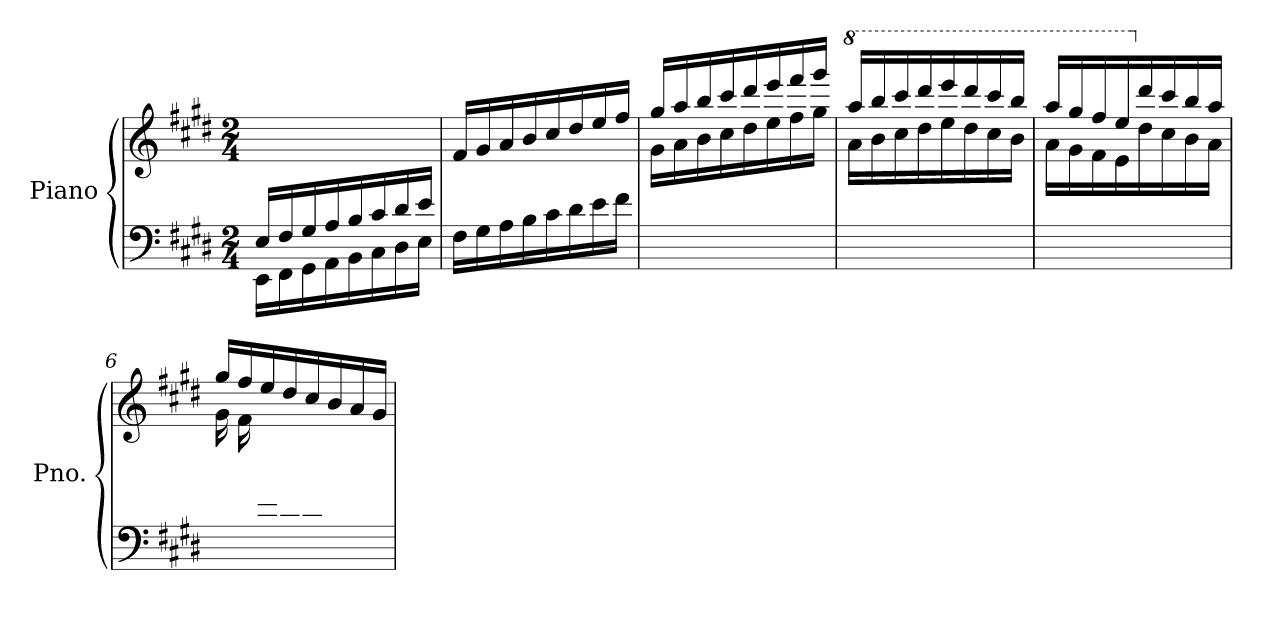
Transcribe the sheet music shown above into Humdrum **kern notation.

**kern	**kern
*part1	*part1
*staff2	*staff1
*I"Piano	*
*I'Pno.	*
!!LO:LB:g=z
*clefF4	*clefG2
*k[f#c#g#d#]	*k[f#c#g#d#]
*M2/4	*M2/4
=1	=1
*^	*
16E/LL	16EE\LL	2ryy
16F#/	16FF#\	.
16G#/	16GG#\	.
16A/	16AA\	.
16B/	16BB\	.
16c#/	16C#\	.
16d#/	16D#\	.
16e/JJ	16E\JJ	.
*v	*v	*
=2	=2
16F#\LL	16f#/LL
16G#\	16g#/
16A\	16a/
16B\	16b/
16c#\	16cc#/
16d#\	16dd#/
16e\	16ee/
16f#\JJ	16ff#/JJ
=3	=3
*	*^
2ryy	16gg#/LL	16g#\LL
.	16aa/	16a\
.	16bb/	16b\
.	16ccc#/	16cc#\
.	16ddd#/	16dd#\
.	16eee/	16ee\
.	16fff#/	16ff#\
.	16ggg#/JJ	16gg#\JJ
=4	=4	=4
*	*8va	*
*	*8va	*
2ryy	16aaa/LL	16aa\LL
.	16bbb/	16bb\
.	16cccc#/	16ccc#\
.	16dddd#/	16ddd#\
.	16eeee/	16eee\
.	16dddd#/	16ddd#\
.	16cccc#/	16ccc#\
.	16bbb/JJ	16bb\JJ
=5	=5	=5
2ryy	16aaa/LL	16aa\LL
.	16ggg#/	16gg#\
.	16fff#/	16ff#\
.	16eee/	16ee\
*	*X8va	*
*	*X8va	*
.	16ddd#/	16dd#\
.	16ccc#/	16cc#\
.	16bb/	16b\
.	16aa/JJ	16a\JJ
!!LO:PB:g=z	!!
=6	=6	=6
8ryy	16gg#/LL	16g#\LL
.	16ff#/	16f#\
16e/	16ee/	4.ryy
16d#/	16dd#/	.
16c#/	16cc#/	.
16B/	16b/	.
16A/	16a/	.
16G#/JJ	16g#/JJ	.
*	*v	*v
=	=
*-	*-
